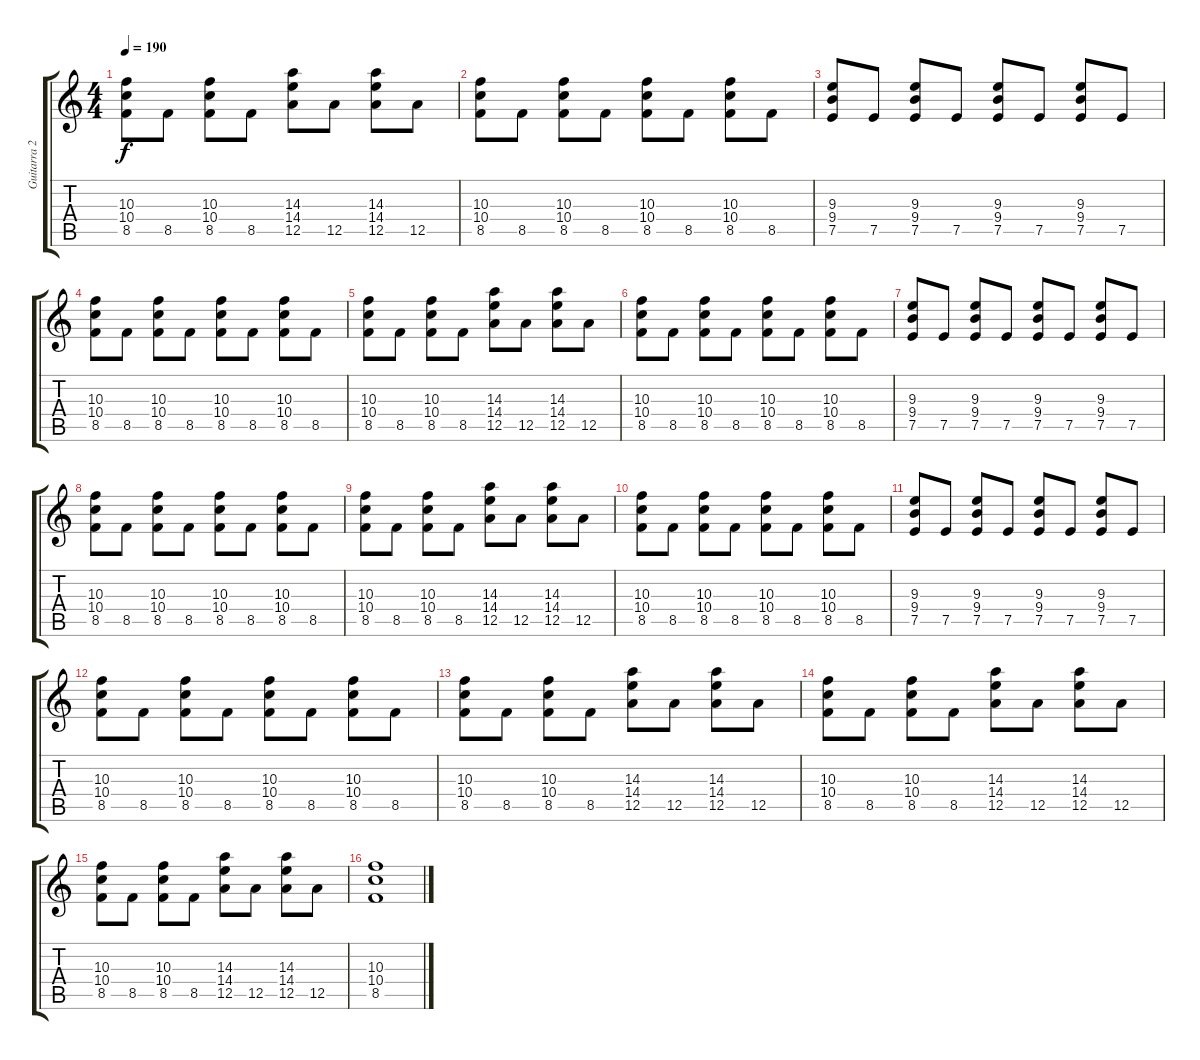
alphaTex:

\track ("Guitarra 2" "Guitarra 2") {instrument electricguitarclean}
\staff {score tabs}
\tuning (E4 B3 G3 D3 A2 E2) {hide}
\ts (4 4)
\tempo 190
\clef g2
\ks c
(10.3 10.4 8.5).8{dy f} 8.5.8 (10.3 10.4 8.5).8 8.5.8 (14.3 14.4 12.5).8 12.5.8 (14.3 14.4 12.5).8 12.5.8 |
(10.3 10.4 8.5).8 8.5.8 (10.3 10.4 8.5).8 8.5.8 (10.3 10.4 8.5).8 8.5.8 (10.3 10.4 8.5).8 8.5.8 |
(9.3 9.4 7.5).8 7.5.8 (9.3 9.4 7.5).8 7.5.8 (9.3 9.4 7.5).8 7.5.8 (9.3 9.4 7.5).8 7.5.8 |
(10.3 10.4 8.5).8 8.5.8 (10.3 10.4 8.5).8 8.5.8 (10.3 10.4 8.5).8 8.5.8 (10.3 10.4 8.5).8 8.5.8 |
(10.3 10.4 8.5).8 8.5.8 (10.3 10.4 8.5).8 8.5.8 (14.3 14.4 12.5).8 12.5.8 (14.3 14.4 12.5).8 12.5.8 |
(10.3 10.4 8.5).8 8.5.8 (10.3 10.4 8.5).8 8.5.8 (10.3 10.4 8.5).8 8.5.8 (10.3 10.4 8.5).8 8.5.8 |
(9.3 9.4 7.5).8 7.5.8 (9.3 9.4 7.5).8 7.5.8 (9.3 9.4 7.5).8 7.5.8 (9.3 9.4 7.5).8 7.5.8 |
(10.3 10.4 8.5).8 8.5.8 (10.3 10.4 8.5).8 8.5.8 (10.3 10.4 8.5).8 8.5.8 (10.3 10.4 8.5).8 8.5.8 |
(10.3 10.4 8.5).8 8.5.8 (10.3 10.4 8.5).8 8.5.8 (14.3 14.4 12.5).8 12.5.8 (14.3 14.4 12.5).8 12.5.8 |
(10.3 10.4 8.5).8 8.5.8 (10.3 10.4 8.5).8 8.5.8 (10.3 10.4 8.5).8 8.5.8 (10.3 10.4 8.5).8 8.5.8 |
(9.3 9.4 7.5).8 7.5.8 (9.3 9.4 7.5).8 7.5.8 (9.3 9.4 7.5).8 7.5.8 (9.3 9.4 7.5).8 7.5.8 |
(10.3 10.4 8.5).8 8.5.8 (10.3 10.4 8.5).8 8.5.8 (10.3 10.4 8.5).8 8.5.8 (10.3 10.4 8.5).8 8.5.8 |
(10.3 10.4 8.5).8 8.5.8 (10.3 10.4 8.5).8 8.5.8 (14.3 14.4 12.5).8 12.5.8 (14.3 14.4 12.5).8 12.5.8 |
(10.3 10.4 8.5).8 8.5.8 (10.3 10.4 8.5).8 8.5.8 (14.3 14.4 12.5).8 12.5.8 (14.3 14.4 12.5).8 12.5.8 |
(10.3 10.4 8.5).8 8.5.8 (10.3 10.4 8.5).8 8.5.8 (14.3 14.4 12.5).8 12.5.8 (14.3 14.4 12.5).8 12.5.8 |
(10.3 10.4 8.5).1
